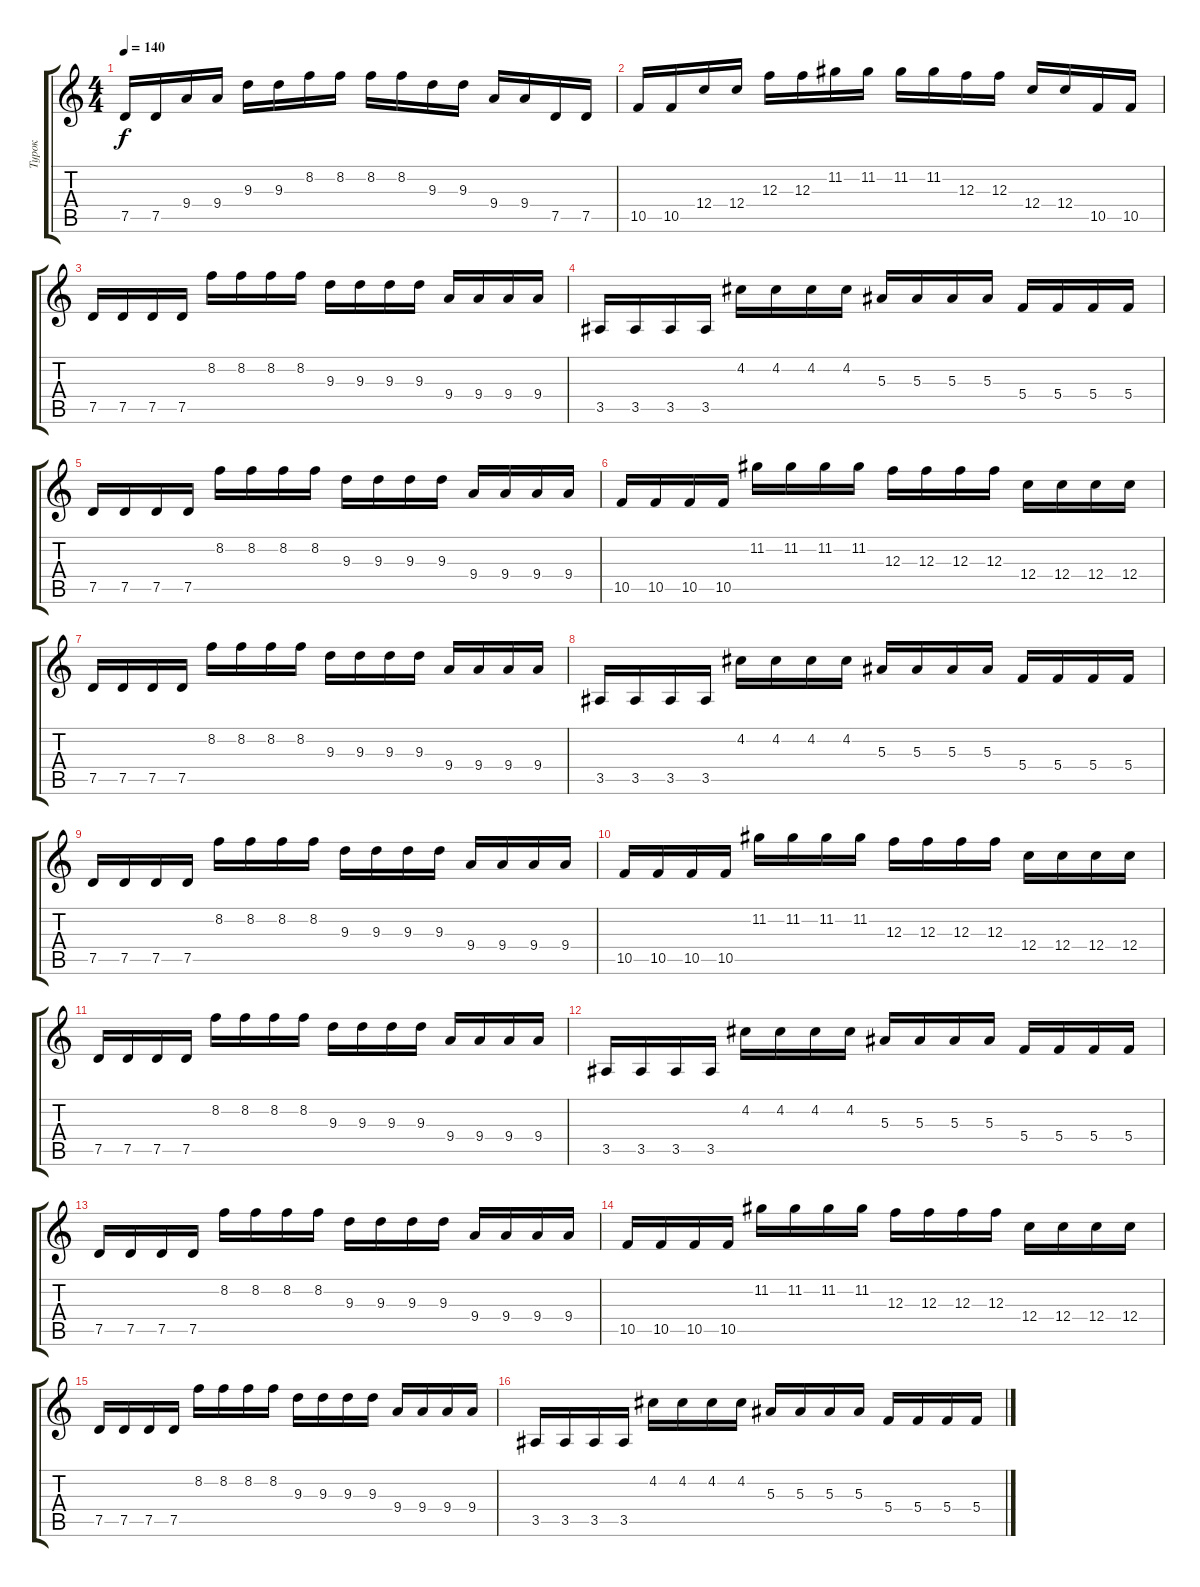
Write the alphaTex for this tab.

\track ("Турок" "Турок") {instrument distortionguitar}
\staff {score tabs}
\tuning (D4 A3 F3 C3 G2 D2) {hide}
\ts (4 4)
\tempo 140
\clef g2
\ks c
7.5.16{dy f} 7.5.16 9.4.16 9.4.16 9.3.16 9.3.16 8.2.16 8.2.16 8.2.16 8.2.16 9.3.16 9.3.16 9.4.16 9.4.16 7.5.16 7.5.16 |
10.5.16 10.5.16 12.4.16 12.4.16 12.3.16 12.3.16 11.2.16 11.2.16 11.2.16 11.2.16 12.3.16 12.3.16 12.4.16 12.4.16 10.5.16 10.5.16 |
7.5.16 7.5.16 7.5.16 7.5.16 8.2.16 8.2.16 8.2.16 8.2.16 9.3.16 9.3.16 9.3.16 9.3.16 9.4.16 9.4.16 9.4.16 9.4.16 |
3.5.16 3.5.16 3.5.16 3.5.16 4.2.16 4.2.16 4.2.16 4.2.16 5.3.16 5.3.16 5.3.16 5.3.16 5.4.16 5.4.16 5.4.16 5.4.16 |
7.5.16 7.5.16 7.5.16 7.5.16 8.2.16 8.2.16 8.2.16 8.2.16 9.3.16 9.3.16 9.3.16 9.3.16 9.4.16 9.4.16 9.4.16 9.4.16 |
10.5.16 10.5.16 10.5.16 10.5.16 11.2.16 11.2.16 11.2.16 11.2.16 12.3.16 12.3.16 12.3.16 12.3.16 12.4.16 12.4.16 12.4.16 12.4.16 |
7.5.16 7.5.16 7.5.16 7.5.16 8.2.16 8.2.16 8.2.16 8.2.16 9.3.16 9.3.16 9.3.16 9.3.16 9.4.16 9.4.16 9.4.16 9.4.16 |
3.5.16 3.5.16 3.5.16 3.5.16 4.2.16 4.2.16 4.2.16 4.2.16 5.3.16 5.3.16 5.3.16 5.3.16 5.4.16 5.4.16 5.4.16 5.4.16 |
7.5.16 7.5.16 7.5.16 7.5.16 8.2.16 8.2.16 8.2.16 8.2.16 9.3.16 9.3.16 9.3.16 9.3.16 9.4.16 9.4.16 9.4.16 9.4.16 |
10.5.16 10.5.16 10.5.16 10.5.16 11.2.16 11.2.16 11.2.16 11.2.16 12.3.16 12.3.16 12.3.16 12.3.16 12.4.16 12.4.16 12.4.16 12.4.16 |
7.5.16 7.5.16 7.5.16 7.5.16 8.2.16 8.2.16 8.2.16 8.2.16 9.3.16 9.3.16 9.3.16 9.3.16 9.4.16 9.4.16 9.4.16 9.4.16 |
3.5.16 3.5.16 3.5.16 3.5.16 4.2.16 4.2.16 4.2.16 4.2.16 5.3.16 5.3.16 5.3.16 5.3.16 5.4.16 5.4.16 5.4.16 5.4.16 |
7.5.16 7.5.16 7.5.16 7.5.16 8.2.16 8.2.16 8.2.16 8.2.16 9.3.16 9.3.16 9.3.16 9.3.16 9.4.16 9.4.16 9.4.16 9.4.16 |
10.5.16 10.5.16 10.5.16 10.5.16 11.2.16 11.2.16 11.2.16 11.2.16 12.3.16 12.3.16 12.3.16 12.3.16 12.4.16 12.4.16 12.4.16 12.4.16 |
7.5.16 7.5.16 7.5.16 7.5.16 8.2.16 8.2.16 8.2.16 8.2.16 9.3.16 9.3.16 9.3.16 9.3.16 9.4.16 9.4.16 9.4.16 9.4.16 |
3.5.16 3.5.16 3.5.16 3.5.16 4.2.16 4.2.16 4.2.16 4.2.16 5.3.16 5.3.16 5.3.16 5.3.16 5.4.16 5.4.16 5.4.16 5.4.16
